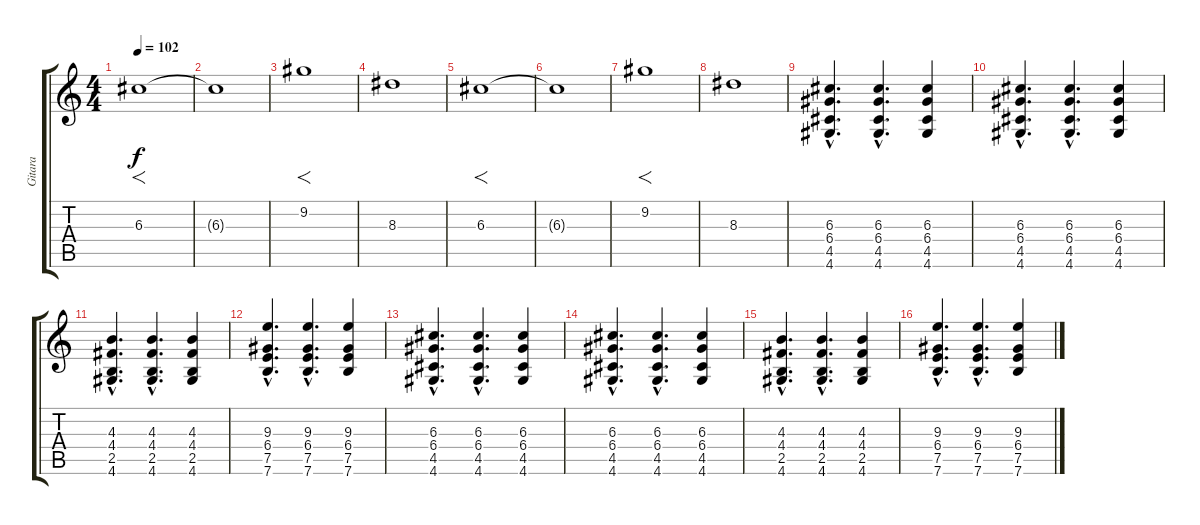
\track ("Gitara" "Gitara") {instrument distortionguitar}
\staff {score tabs}
\tuning (E4 B3 G3 D3 A2 E2) {hide}
\ts (4 4)
\tempo 102
\clef g2
\ks c
6.3.1{f dy f} |
6.3{t}.1 |
9.2.1{f} |
8.3.1 |
6.3.1{f} |
6.3{t}.1 |
9.2.1{f} |
8.3.1 |
(6.3{hac} 6.4{hac} 4.5{hac} 4.6{hac}).4{d balance 0} (6.3{hac} 6.4{hac} 4.5{hac} 4.6{hac}).4{d} (6.3 6.4 4.5 4.6).4 |
(6.3{hac} 6.4{hac} 4.5{hac} 4.6{hac}).4{d} (6.3{hac} 6.4{hac} 4.5{hac} 4.6{hac}).4{d} (6.3 6.4 4.5 4.6).4 |
(4.3{hac} 4.4{hac} 2.5{hac} 4.6{hac}).4{d} (4.3{hac} 4.4{hac} 2.5{hac} 4.6{hac}).4{d} (4.3 4.4 2.5 4.6).4 |
(9.3{hac} 6.4{hac} 7.5{hac} 7.6{hac}).4{d} (9.3{hac} 6.4{hac} 7.5{hac} 7.6{hac}).4{d} (9.3 6.4 7.5 7.6).4 |
(6.3{hac} 6.4{hac} 4.5{hac} 4.6{hac}).4{d} (6.3{hac} 6.4{hac} 4.5{hac} 4.6{hac}).4{d} (6.3 6.4 4.5 4.6).4 |
(6.3{hac} 6.4{hac} 4.5{hac} 4.6{hac}).4{d} (6.3{hac} 6.4{hac} 4.5{hac} 4.6{hac}).4{d} (6.3 6.4 4.5 4.6).4 |
(4.3{hac} 4.4{hac} 2.5{hac} 4.6{hac}).4{d} (4.3{hac} 4.4{hac} 2.5{hac} 4.6{hac}).4{d} (4.3 4.4 2.5 4.6).4 |
(9.3{hac} 6.4{hac} 7.5{hac} 7.6{hac}).4{d} (9.3{hac} 6.4{hac} 7.5{hac} 7.6{hac}).4{d} (9.3 6.4 7.5 7.6).4
